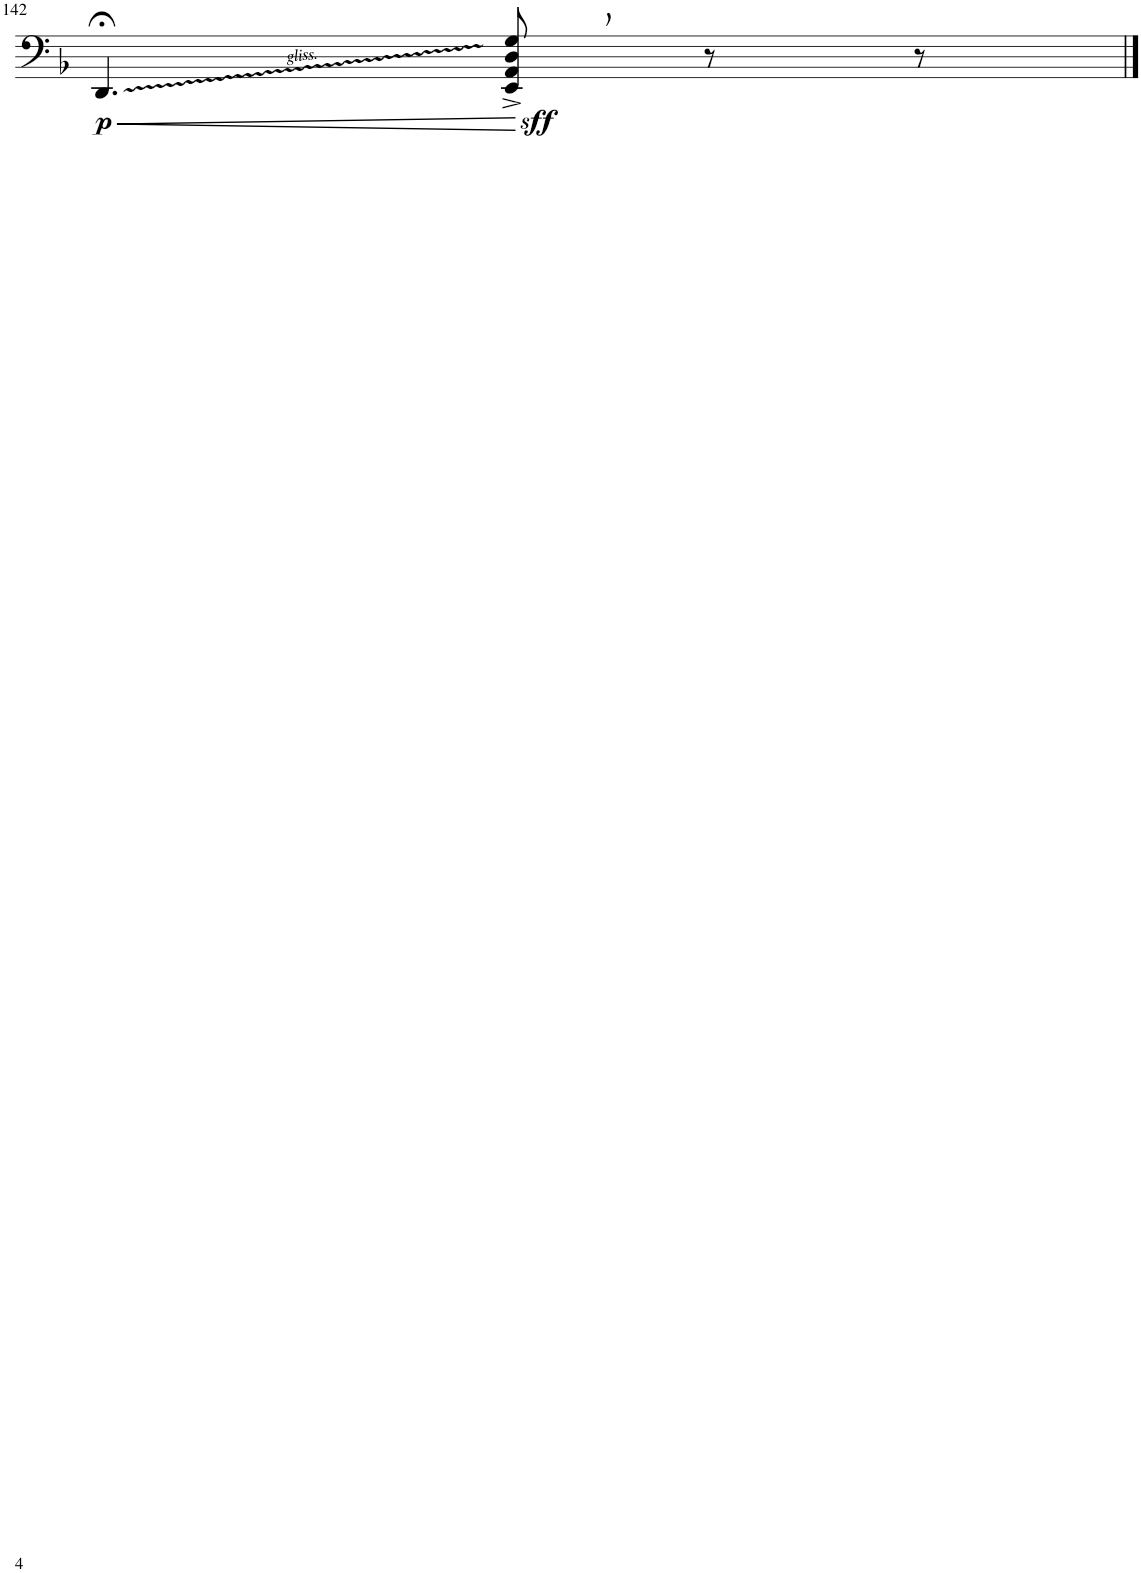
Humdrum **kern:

**kern	**dynam
*part1	*part1
*staff1	*staff1
*I"Piano	*
*I'Pno.	*
!!LO:PB:g=z
*clefF4	*
*k[b-]	*
*M6/8	*
=142	=142
!	!LO:HP:b
!	!LO:DY:n=1:b
4.DD;</	< p
!	!LO:DY:n=2:b
8EE/^, 8AA/^, 8D/^, 8G/^,	[ other-dynamics
8r	.
8r	.
==	==
*-	*-
